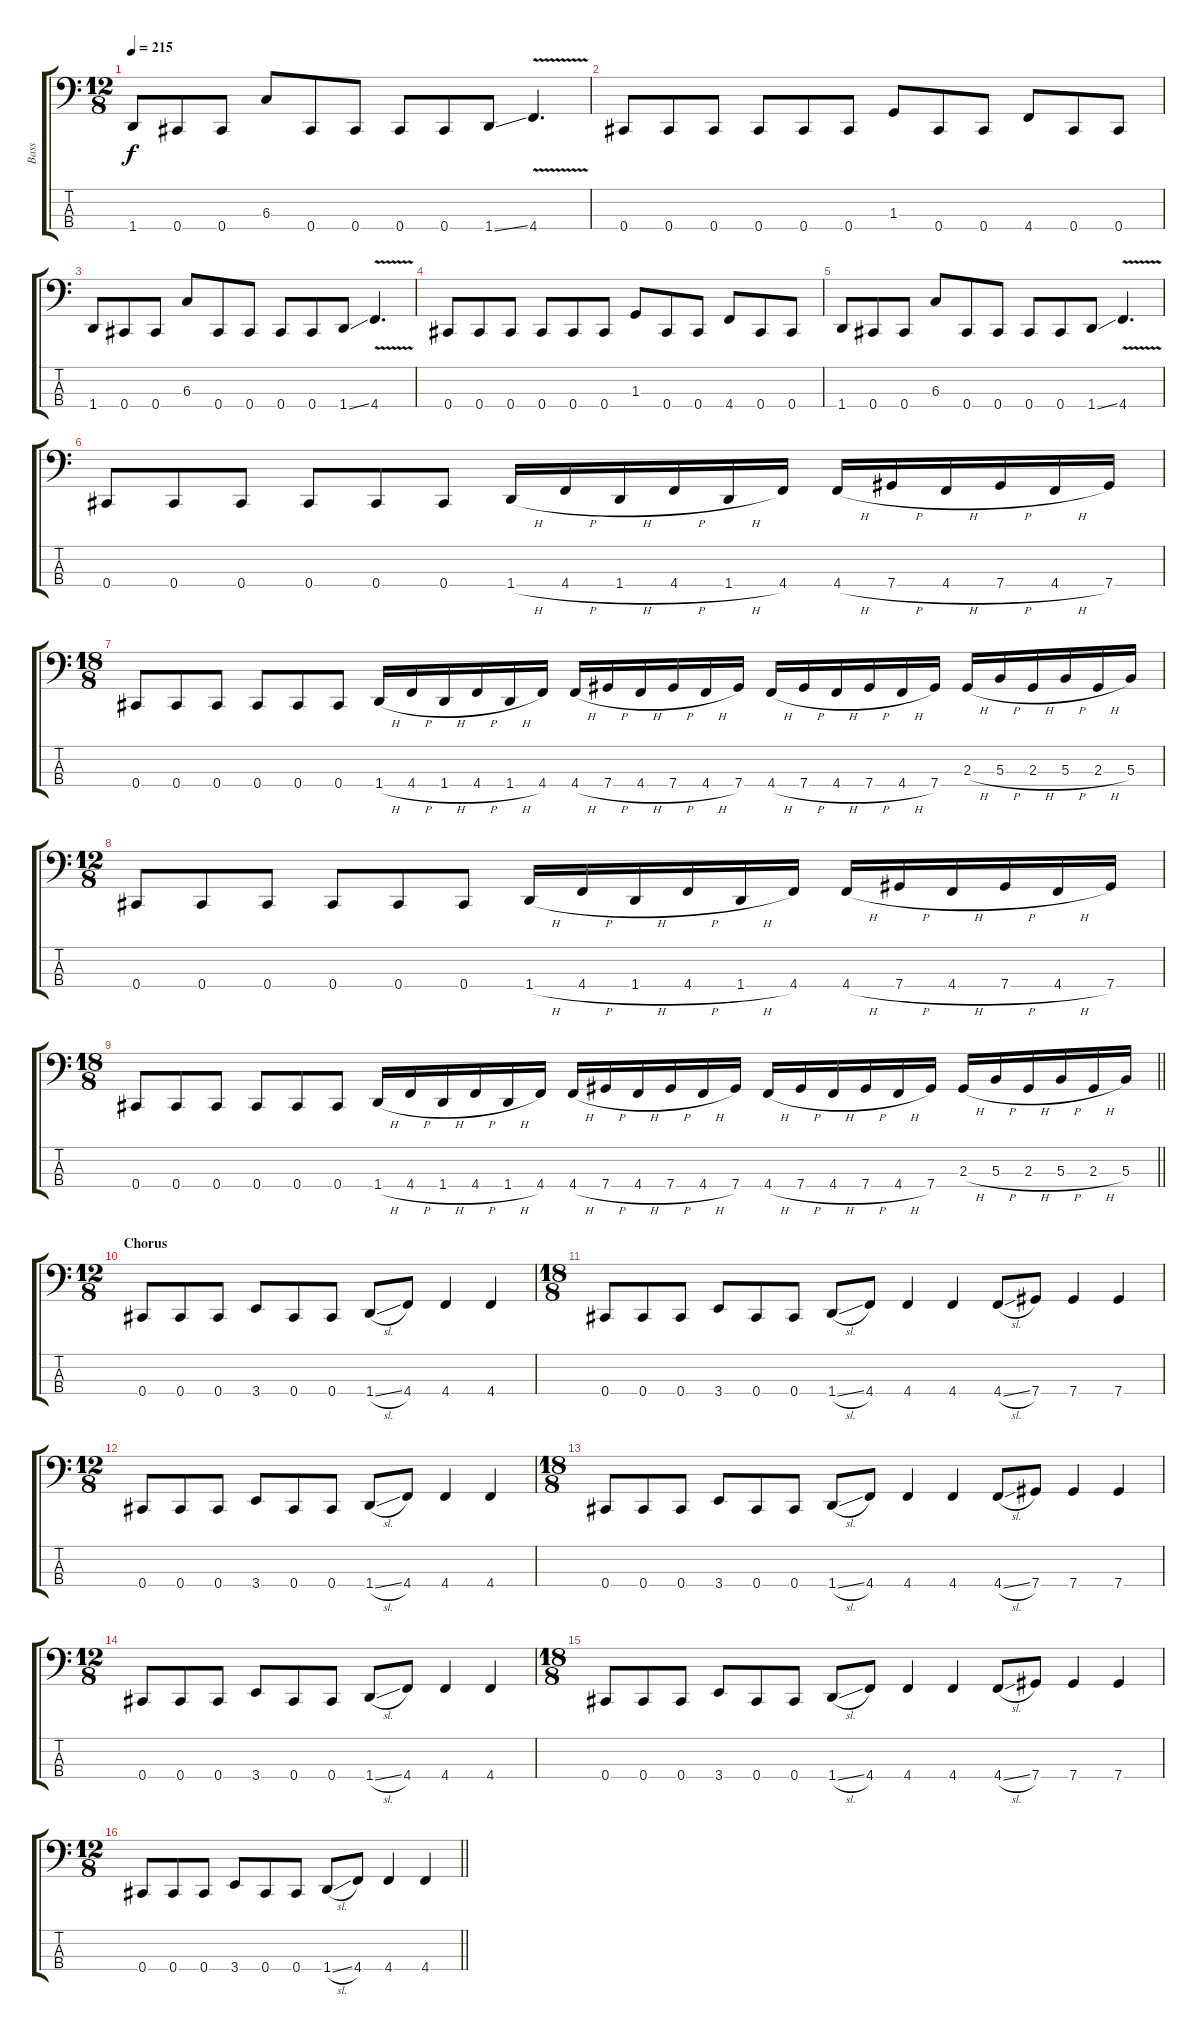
\track ("Bass" "Bass") {instrument electricbassfinger}
\staff {score tabs}
\tuning (E2 B1 Gb1 Db1) {hide}
\ts (12 8)
\tempo 215
\clef f4
\ks c
1.4.8{dy f} 0.4.8 0.4.8 6.3.8 0.4.8 0.4.8 0.4.8 0.4.8 1.4{ss}.8 4.4{v}.4{d} |
0.4.8 0.4.8 0.4.8 0.4.8 0.4.8 0.4.8 1.3.8 0.4.8 0.4.8 4.4.8 0.4.8 0.4.8 |
1.4.8 0.4.8 0.4.8 6.3.8 0.4.8 0.4.8 0.4.8 0.4.8 1.4{ss}.8 4.4{v}.4{d} |
0.4.8 0.4.8 0.4.8 0.4.8 0.4.8 0.4.8 1.3.8 0.4.8 0.4.8 4.4.8 0.4.8 0.4.8 |
1.4.8 0.4.8 0.4.8 6.3.8 0.4.8 0.4.8 0.4.8 0.4.8 1.4{ss}.8 4.4{v}.4{d} |
0.4.8 0.4.8 0.4.8 0.4.8 0.4.8 0.4.8 1.4{h}.16 4.4{h}.16 1.4{h}.16 4.4{h}.16 1.4{h}.16 4.4.16 4.4{h}.16 7.4{h}.16 4.4{h}.16 7.4{h}.16 4.4{h}.16 7.4.16 |
\ts (18 8)
0.4.8 0.4.8 0.4.8 0.4.8 0.4.8 0.4.8 1.4{h}.16 4.4{h}.16 1.4{h}.16 4.4{h}.16 1.4{h}.16 4.4.16 4.4{h}.16 7.4{h}.16 4.4{h}.16 7.4{h}.16 4.4{h}.16 7.4.16 4.4{h}.16 7.4{h}.16 4.4{h}.16 7.4{h}.16 4.4{h}.16 7.4.16 2.3{h}.16 5.3{h}.16 2.3{h}.16 5.3{h}.16 2.3{h}.16 5.3.16 |
\ts (12 8)
0.4.8 0.4.8 0.4.8 0.4.8 0.4.8 0.4.8 1.4{h}.16 4.4{h}.16 1.4{h}.16 4.4{h}.16 1.4{h}.16 4.4.16 4.4{h}.16 7.4{h}.16 4.4{h}.16 7.4{h}.16 4.4{h}.16 7.4.16 |
\ts (18 8)
\barLineRight lightlight
0.4.8 0.4.8 0.4.8 0.4.8 0.4.8 0.4.8 1.4{h}.16 4.4{h}.16 1.4{h}.16 4.4{h}.16 1.4{h}.16 4.4.16 4.4{h}.16 7.4{h}.16 4.4{h}.16 7.4{h}.16 4.4{h}.16 7.4.16 4.4{h}.16 7.4{h}.16 4.4{h}.16 7.4{h}.16 4.4{h}.16 7.4.16 2.3{h}.16 5.3{h}.16 2.3{h}.16 5.3{h}.16 2.3{h}.16 5.3.16 |
\ts (12 8)
\section ("" "Chorus")
0.4.8 0.4.8 0.4.8 3.4.8 0.4.8 0.4.8 1.4{sl}.8 4.4.8 4.4.4 4.4.4 |
\ts (18 8)
0.4.8 0.4.8 0.4.8 3.4.8 0.4.8 0.4.8 1.4{sl}.8 4.4.8 4.4.4 4.4.4 4.4{sl}.8 7.4.8 7.4.4 7.4.4 |
\ts (12 8)
0.4.8 0.4.8 0.4.8 3.4.8 0.4.8 0.4.8 1.4{sl}.8 4.4.8 4.4.4 4.4.4 |
\ts (18 8)
0.4.8 0.4.8 0.4.8 3.4.8 0.4.8 0.4.8 1.4{sl}.8 4.4.8 4.4.4 4.4.4 4.4{sl}.8 7.4.8 7.4.4 7.4.4 |
\ts (12 8)
0.4.8 0.4.8 0.4.8 3.4.8 0.4.8 0.4.8 1.4{sl}.8 4.4.8 4.4.4 4.4.4 |
\ts (18 8)
0.4.8 0.4.8 0.4.8 3.4.8 0.4.8 0.4.8 1.4{sl}.8 4.4.8 4.4.4 4.4.4 4.4{sl}.8 7.4.8 7.4.4 7.4.4 |
\ts (12 8)
\barLineRight lightlight
0.4.8 0.4.8 0.4.8 3.4.8 0.4.8 0.4.8 1.4{sl}.8 4.4.8 4.4.4 4.4.4
